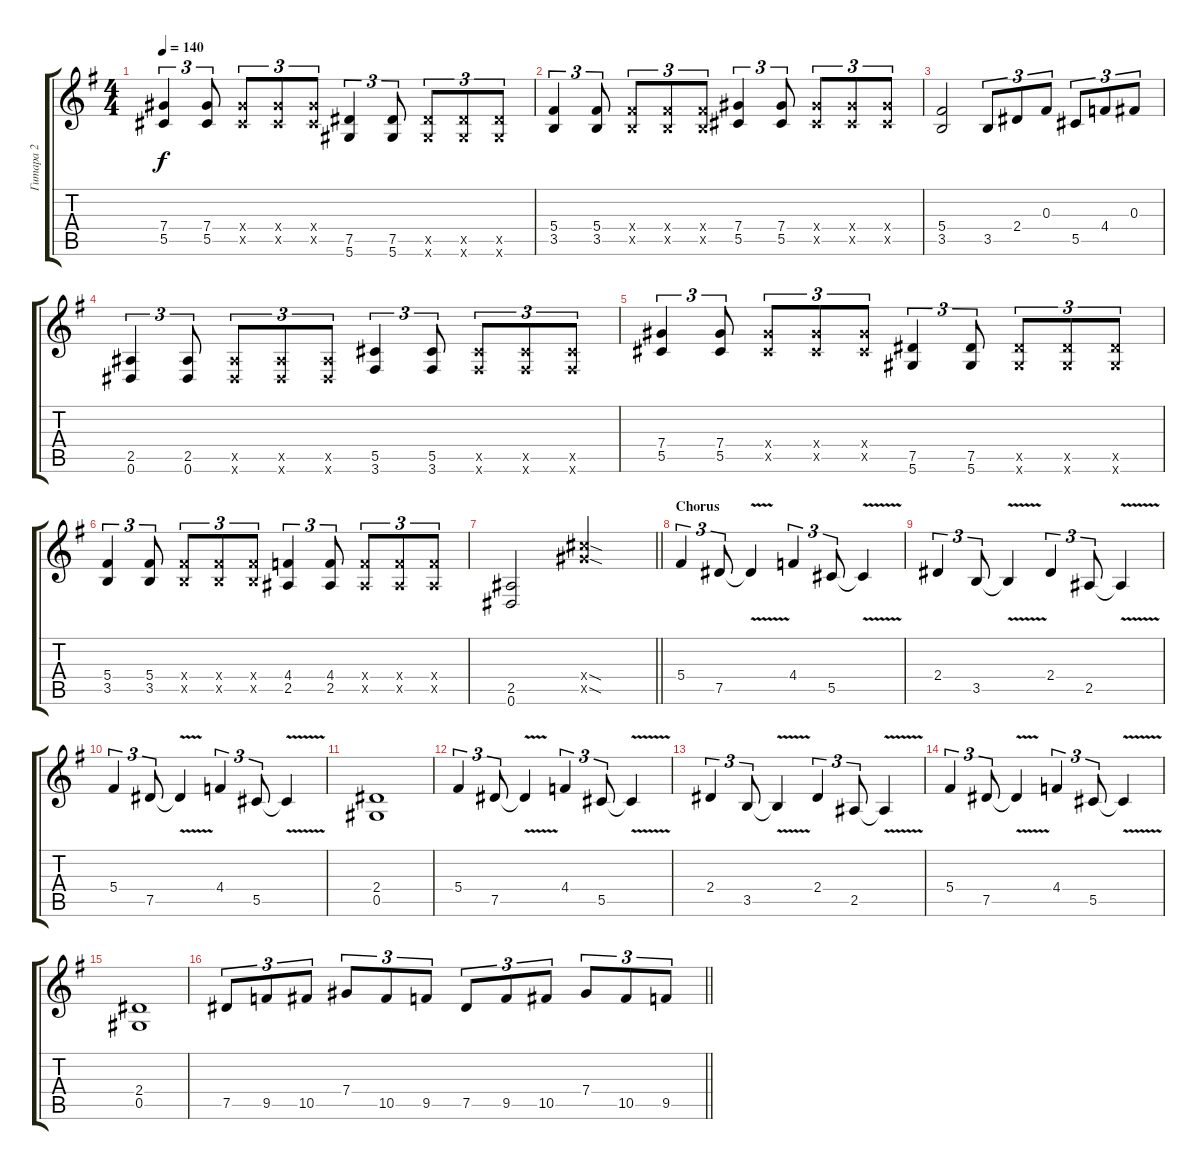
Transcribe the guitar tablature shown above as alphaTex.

\track ("Гитара 2" "Гитара 2") {instrument distortionguitar}
\staff {score tabs}
\tuning (Eb4 Bb3 Gb3 Db3 Ab2 Eb2) {hide}
\ts (4 4)
\tempo 140
\clef g2
\ks eminor
(7.4 5.5).4{tu (3 2) dy f} (7.4 5.5).8{tu (3 2)} (7.4{x} 5.5{x}).8{tu (3 2)} (7.4{x} 5.5{x}).8{tu (3 2)} (7.4{x} 5.5{x}).8{tu (3 2)} (7.5 5.6).4{tu (3 2)} (7.5 5.6).8{tu (3 2)} (7.5{x} 5.6{x}).8{tu (3 2)} (7.5{x} 5.6{x}).8{tu (3 2)} (7.5{x} 5.6{x}).8{tu (3 2)} |
(5.4 3.5).4{tu (3 2)} (5.4 3.5).8{tu (3 2)} (5.4{x} 3.5{x}).8{tu (3 2)} (5.4{x} 3.5{x}).8{tu (3 2)} (5.4{x} 3.5{x}).8{tu (3 2)} (7.4 5.5).4{tu (3 2)} (7.4 5.5).8{tu (3 2)} (7.4{x} 5.5{x}).8{tu (3 2)} (7.4{x} 5.5{x}).8{tu (3 2)} (7.4{x} 5.5{x}).8{tu (3 2)} |
(5.4 3.5).2 3.5.8{tu (3 2)} 2.4.8{tu (3 2)} 0.3.8{tu (3 2)} 5.5.8{tu (3 2)} 4.4.8{tu (3 2)} 0.3.8{tu (3 2)} |
(2.5 0.6).4{tu (3 2)} (2.5 0.6).8{tu (3 2)} (2.5{x} 0.6{x}).8{tu (3 2)} (2.5{x} 0.6{x}).8{tu (3 2)} (2.5{x} 0.6{x}).8{tu (3 2)} (5.5 3.6).4{tu (3 2)} (5.5 3.6).8{tu (3 2)} (5.5{x} 3.6{x}).8{tu (3 2)} (5.5{x} 3.6{x}).8{tu (3 2)} (5.5{x} 3.6{x}).8{tu (3 2)} |
(7.4 5.5).4{tu (3 2)} (7.4 5.5).8{tu (3 2)} (7.4{x} 5.5{x}).8{tu (3 2)} (7.4{x} 5.5{x}).8{tu (3 2)} (7.4{x} 5.5{x}).8{tu (3 2)} (7.5 5.6).4{tu (3 2)} (7.5 5.6).8{tu (3 2)} (7.5{x} 5.6{x}).8{tu (3 2)} (7.5{x} 5.6{x}).8{tu (3 2)} (7.5{x} 5.6{x}).8{tu (3 2)} |
(5.4 3.5).4{tu (3 2)} (5.4 3.5).8{tu (3 2)} (5.4{x} 3.5{x}).8{tu (3 2)} (5.4{x} 3.5{x}).8{tu (3 2)} (5.4{x} 3.5{x}).8{tu (3 2)} (4.4 2.5).4{tu (3 2)} (4.4 2.5).8{tu (3 2)} (4.4{x} 2.5{x}).8{tu (3 2)} (4.4{x} 2.5{x}).8{tu (3 2)} (4.4{x} 2.5{x}).8{tu (3 2)} |
\barLineRight lightlight
(2.5 0.6).2 (12.4{sod x} 12.5{sod x}).2 |
\section ("" "Chorus")
5.4.4{tu (3 2)} 7.5.8{tu (3 2)} 7.5{v t}.4 4.4.4{tu (3 2)} 5.5.8{tu (3 2)} 5.5{v t}.4 |
2.4.4{tu (3 2)} 3.5.8{tu (3 2)} 3.5{v t}.4 2.4.4{tu (3 2)} 2.5.8{tu (3 2)} 2.5{v t}.4 |
5.4.4{tu (3 2)} 7.5.8{tu (3 2)} 7.5{v t}.4 4.4.4{tu (3 2)} 5.5.8{tu (3 2)} 5.5{v t}.4 |
(2.4 0.5).1 |
5.4.4{tu (3 2)} 7.5.8{tu (3 2)} 7.5{v t}.4 4.4.4{tu (3 2)} 5.5.8{tu (3 2)} 5.5{v t}.4 |
2.4.4{tu (3 2)} 3.5.8{tu (3 2)} 3.5{v t}.4 2.4.4{tu (3 2)} 2.5.8{tu (3 2)} 2.5{v t}.4 |
5.4.4{tu (3 2)} 7.5.8{tu (3 2)} 7.5{v t}.4 4.4.4{tu (3 2)} 5.5.8{tu (3 2)} 5.5{v t}.4 |
(2.4 0.5).1 |
\barLineRight lightlight
7.5.8{tu (3 2)} 9.5.8{tu (3 2)} 10.5.8{tu (3 2)} 7.4.8{tu (3 2)} 10.5.8{tu (3 2)} 9.5.8{tu (3 2)} 7.5.8{tu (3 2)} 9.5.8{tu (3 2)} 10.5.8{tu (3 2)} 7.4.8{tu (3 2)} 10.5.8{tu (3 2)} 9.5.8{tu (3 2)}
